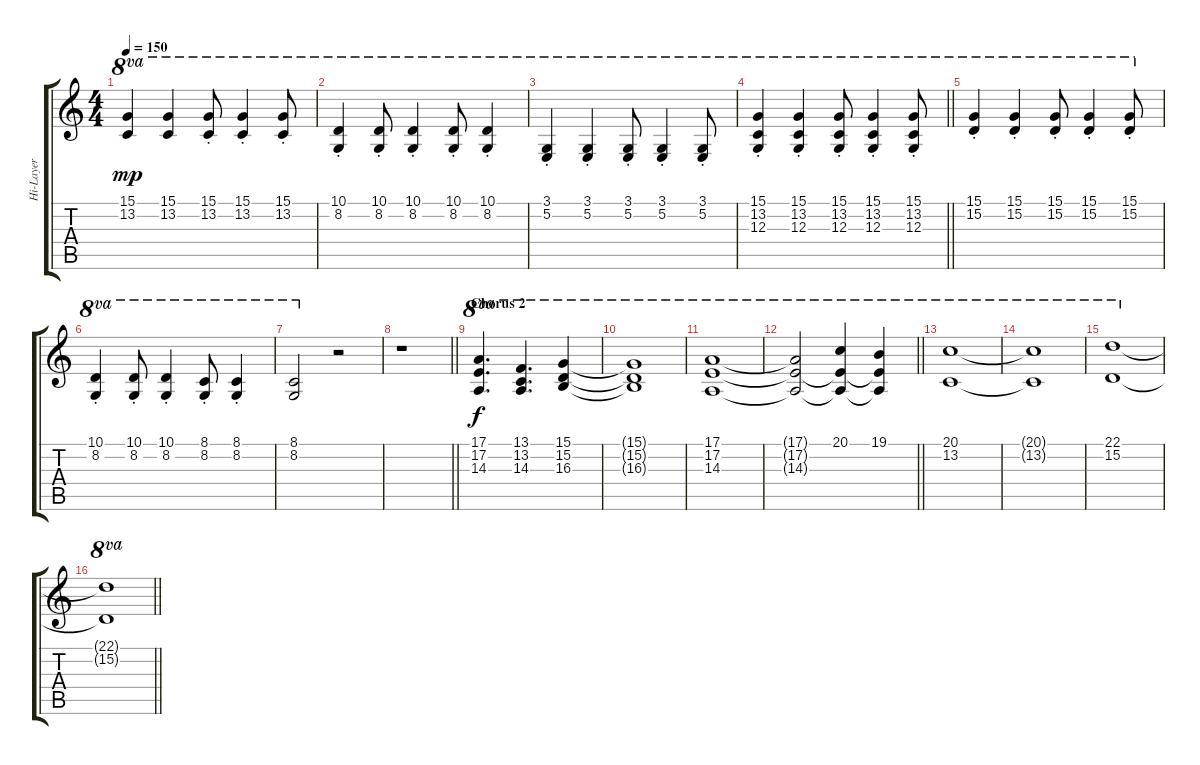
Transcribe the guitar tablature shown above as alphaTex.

\track ("Hi-Layer" "Hi-Layer") {instrument synthstrings1}
\staff {score tabs}
\tuning (E4 B3 G3 D3 A2 E2) {hide}
\ts (4 4)
\tempo 150
\clef g2
\ks c
(15.1 13.2).4{ot 8va dy mp} (15.1 13.2).4{ot 8va} (15.1{st} 13.2{st}).8{ot 8va} (15.1{st} 13.2{st}).4{ot 8va} (15.1 13.2{st}).8{ot 8va} |
(10.1{st} 8.2{st}).4{ot 8va} (10.1{st} 8.2{st}).8{ot 8va} (10.1{st} 8.2{st}).4{ot 8va} (10.1{st} 8.2{st}).8{ot 8va} (10.1{st} 8.2{st}).4{ot 8va} |
(3.1{st} 5.2{st}).4{ot 8va} (3.1{st} 5.2{st}).4{ot 8va} (3.1{st} 5.2{st}).8{ot 8va} (3.1{st} 5.2{st}).4{ot 8va} (3.1{st} 5.2{st}).8{ot 8va} |
\barLineRight lightlight
(15.1{st} 13.2{st} 12.3{st}).4{ot 8va} (15.1{st} 13.2{st} 12.3{st}).4{ot 8va} (15.1{st} 13.2{st} 12.3{st}).8{ot 8va} (15.1{st} 13.2{st} 12.3{st}).4{ot 8va} (15.1{st} 13.2{st} 12.3{st}).8{ot 8va} |
(15.1{st} 15.2{st}).4{ot 8va} (15.1{st} 15.2{st}).4{ot 8va} (15.1{st} 15.2{st}).8{ot 8va} (15.1{st} 15.2{st}).4{ot 8va} (15.1{st} 15.2{st}).8{ot 8va} |
(10.1{st} 8.2{st}).4{ot 8va} (10.1{st} 8.2{st}).8{ot 8va} (10.1{st} 8.2{st}).4{ot 8va} (8.1{st} 8.2{st}).8{ot 8va} (8.1{st} 8.2{st}).4{ot 8va} |
(8.1 8.2).2{ot 8va volume 4} r.2 |
\barLineRight lightlight
r.1 |
\section ("" "Chorus 2")
(17.1 17.2 14.3).4{d ot 8va dy f volume 12 instrument synthstrings1} (13.1 13.2 14.3).4{d ot 8va} (15.1 15.2 16.3).4{ot 8va} |
(15.1{t} 15.2{t} 16.3{t}).1{ot 8va} |
(17.1 17.2 14.3).1{ot 8va} |
\barLineRight lightlight
(17.1{t} 17.2{t} 14.3{t}).2{ot 8va} (20.1 17.2{t} 14.3{t}).4{ot 8va} (19.1 17.2{t} 14.3{t}).4{ot 8va} |
(20.1 13.2).1{ot 8va} |
(20.1{t} 13.2{t}).1{ot 8va} |
(22.1 15.2).1{ot 8va} |
\barLineRight lightlight
(22.1{t} 15.2{t}).1{ot 8va}
